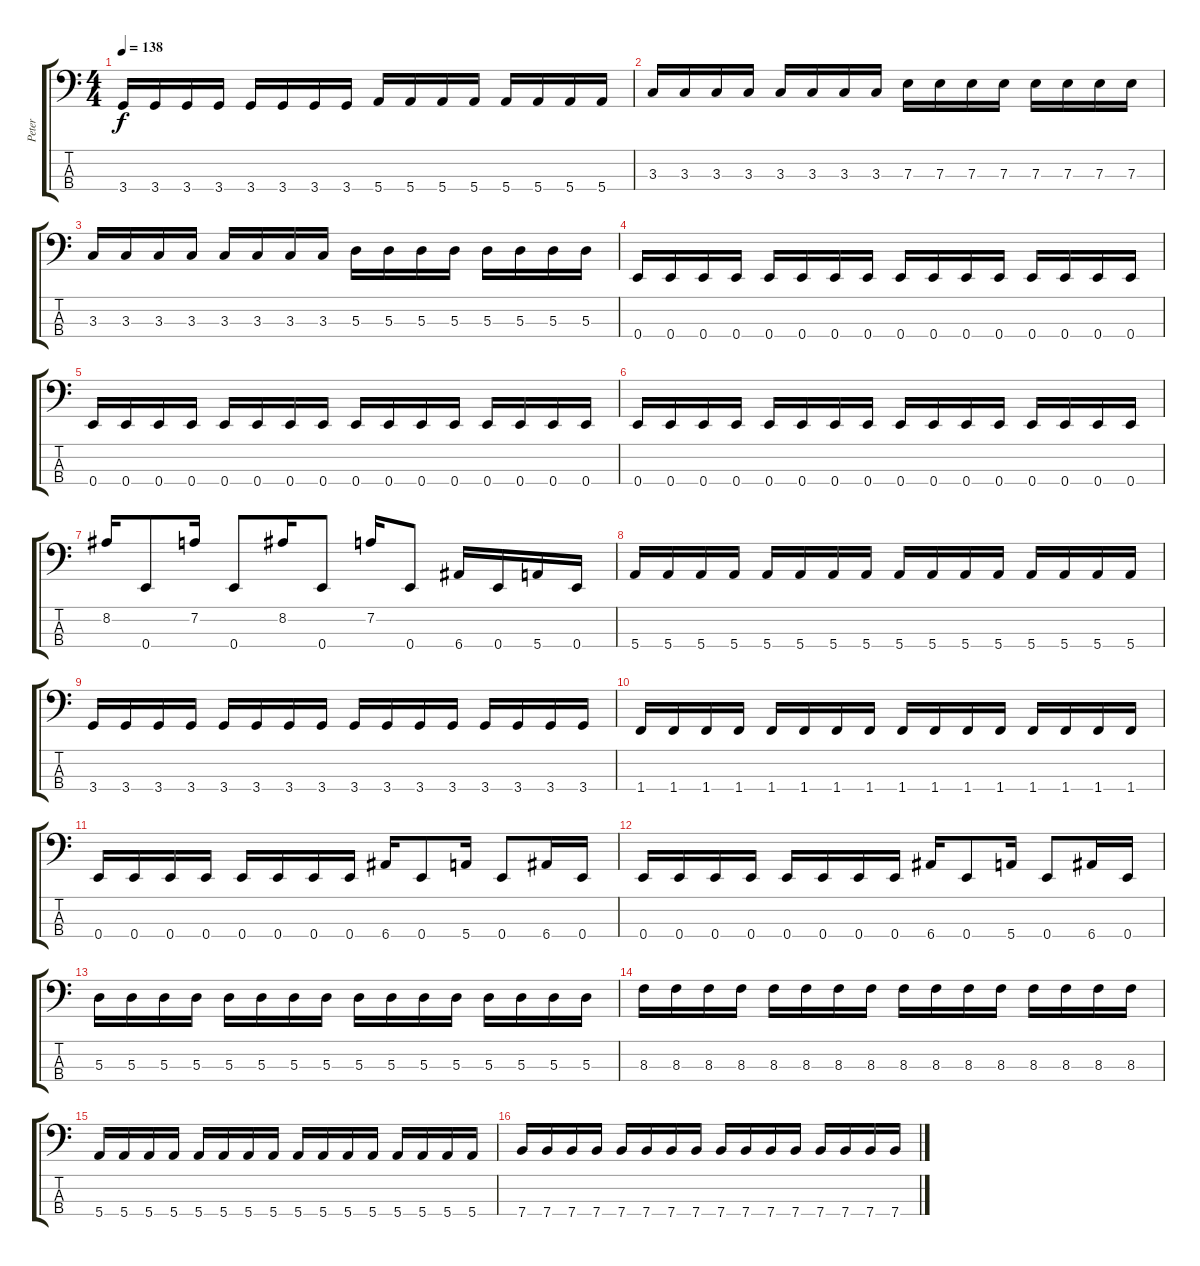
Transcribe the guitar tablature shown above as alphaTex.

\track ("Peter" "Peter") {instrument electricbassfinger}
\staff {score tabs}
\tuning (G2 D2 A1 E1) {hide}
\ts (4 4)
\tempo 138
\clef f4
\ks c
3.4.16{dy f} 3.4.16 3.4.16 3.4.16 3.4.16 3.4.16 3.4.16 3.4.16 5.4.16 5.4.16 5.4.16 5.4.16 5.4.16 5.4.16 5.4.16 5.4.16 |
3.3.16 3.3.16 3.3.16 3.3.16 3.3.16 3.3.16 3.3.16 3.3.16 7.3.16 7.3.16 7.3.16 7.3.16 7.3.16 7.3.16 7.3.16 7.3.16 |
3.3.16 3.3.16 3.3.16 3.3.16 3.3.16 3.3.16 3.3.16 3.3.16 5.3.16 5.3.16 5.3.16 5.3.16 5.3.16 5.3.16 5.3.16 5.3.16 |
0.4.16 0.4.16 0.4.16 0.4.16 0.4.16 0.4.16 0.4.16 0.4.16 0.4.16 0.4.16 0.4.16 0.4.16 0.4.16 0.4.16 0.4.16 0.4.16 |
0.4.16 0.4.16 0.4.16 0.4.16 0.4.16 0.4.16 0.4.16 0.4.16 0.4.16 0.4.16 0.4.16 0.4.16 0.4.16 0.4.16 0.4.16 0.4.16 |
0.4.16 0.4.16 0.4.16 0.4.16 0.4.16 0.4.16 0.4.16 0.4.16 0.4.16 0.4.16 0.4.16 0.4.16 0.4.16 0.4.16 0.4.16 0.4.16 |
8.2.16 0.4.8 7.2.16 0.4.8 8.2.16 0.4.8 7.2.16 0.4.8 6.4.16 0.4.16 5.4.16 0.4.16 |
5.4.16 5.4.16 5.4.16 5.4.16 5.4.16 5.4.16 5.4.16 5.4.16 5.4.16 5.4.16 5.4.16 5.4.16 5.4.16 5.4.16 5.4.16 5.4.16 |
3.4.16 3.4.16 3.4.16 3.4.16 3.4.16 3.4.16 3.4.16 3.4.16 3.4.16 3.4.16 3.4.16 3.4.16 3.4.16 3.4.16 3.4.16 3.4.16 |
1.4.16 1.4.16 1.4.16 1.4.16 1.4.16 1.4.16 1.4.16 1.4.16 1.4.16 1.4.16 1.4.16 1.4.16 1.4.16 1.4.16 1.4.16 1.4.16 |
0.4.16 0.4.16 0.4.16 0.4.16 0.4.16 0.4.16 0.4.16 0.4.16 6.4.16 0.4.8 5.4.16 0.4.8 6.4.16 0.4.16 |
0.4.16 0.4.16 0.4.16 0.4.16 0.4.16 0.4.16 0.4.16 0.4.16 6.4.16 0.4.8 5.4.16 0.4.8 6.4.16 0.4.16 |
5.3.16 5.3.16 5.3.16 5.3.16 5.3.16 5.3.16 5.3.16 5.3.16 5.3.16 5.3.16 5.3.16 5.3.16 5.3.16 5.3.16 5.3.16 5.3.16 |
8.3.16 8.3.16 8.3.16 8.3.16 8.3.16 8.3.16 8.3.16 8.3.16 8.3.16 8.3.16 8.3.16 8.3.16 8.3.16 8.3.16 8.3.16 8.3.16 |
5.4.16 5.4.16 5.4.16 5.4.16 5.4.16 5.4.16 5.4.16 5.4.16 5.4.16 5.4.16 5.4.16 5.4.16 5.4.16 5.4.16 5.4.16 5.4.16 |
7.4.16 7.4.16 7.4.16 7.4.16 7.4.16 7.4.16 7.4.16 7.4.16 7.4.16 7.4.16 7.4.16 7.4.16 7.4.16 7.4.16 7.4.16 7.4.16
